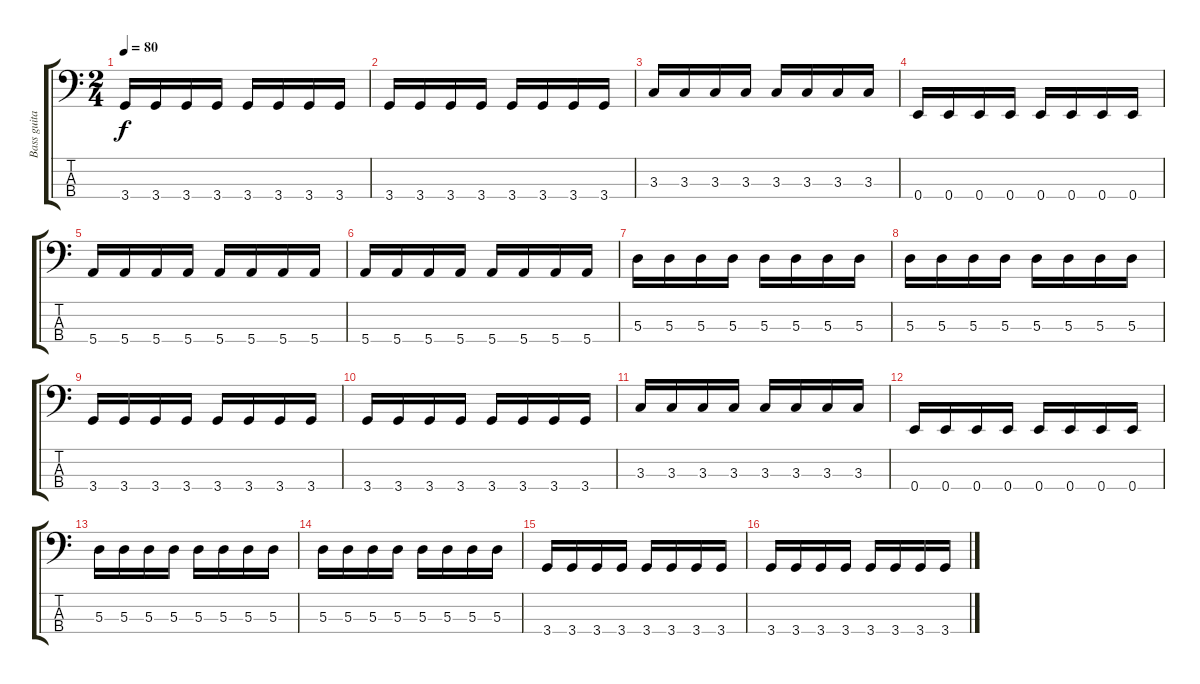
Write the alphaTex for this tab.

\track ("Bass guitara" "Bass guita") {instrument electricbassfinger}
\staff {score tabs}
\tuning (G2 D2 A1 E1) {hide}
\ts (2 4)
\tempo 80
\clef f4
\ks aminor
3.4.16{dy f} 3.4.16 3.4.16 3.4.16 3.4.16 3.4.16 3.4.16 3.4.16 |
3.4.16 3.4.16 3.4.16 3.4.16 3.4.16 3.4.16 3.4.16 3.4.16 |
3.3.16 3.3.16 3.3.16 3.3.16 3.3.16 3.3.16 3.3.16 3.3.16 |
0.4.16 0.4.16 0.4.16 0.4.16 0.4.16 0.4.16 0.4.16 0.4.16 |
5.4.16 5.4.16 5.4.16 5.4.16 5.4.16 5.4.16 5.4.16 5.4.16 |
5.4.16 5.4.16 5.4.16 5.4.16 5.4.16 5.4.16 5.4.16 5.4.16 |
5.3.16 5.3.16 5.3.16 5.3.16 5.3.16 5.3.16 5.3.16 5.3.16 |
5.3.16 5.3.16 5.3.16 5.3.16 5.3.16 5.3.16 5.3.16 5.3.16 |
3.4.16 3.4.16 3.4.16 3.4.16 3.4.16 3.4.16 3.4.16 3.4.16 |
3.4.16 3.4.16 3.4.16 3.4.16 3.4.16 3.4.16 3.4.16 3.4.16 |
3.3.16 3.3.16 3.3.16 3.3.16 3.3.16 3.3.16 3.3.16 3.3.16 |
0.4.16 0.4.16 0.4.16 0.4.16 0.4.16 0.4.16 0.4.16 0.4.16 |
5.3.16 5.3.16 5.3.16 5.3.16 5.3.16 5.3.16 5.3.16 5.3.16 |
5.3.16 5.3.16 5.3.16 5.3.16 5.3.16 5.3.16 5.3.16 5.3.16 |
3.4.16 3.4.16 3.4.16 3.4.16 3.4.16 3.4.16 3.4.16 3.4.16 |
3.4.16 3.4.16 3.4.16 3.4.16 3.4.16 3.4.16 3.4.16 3.4.16
